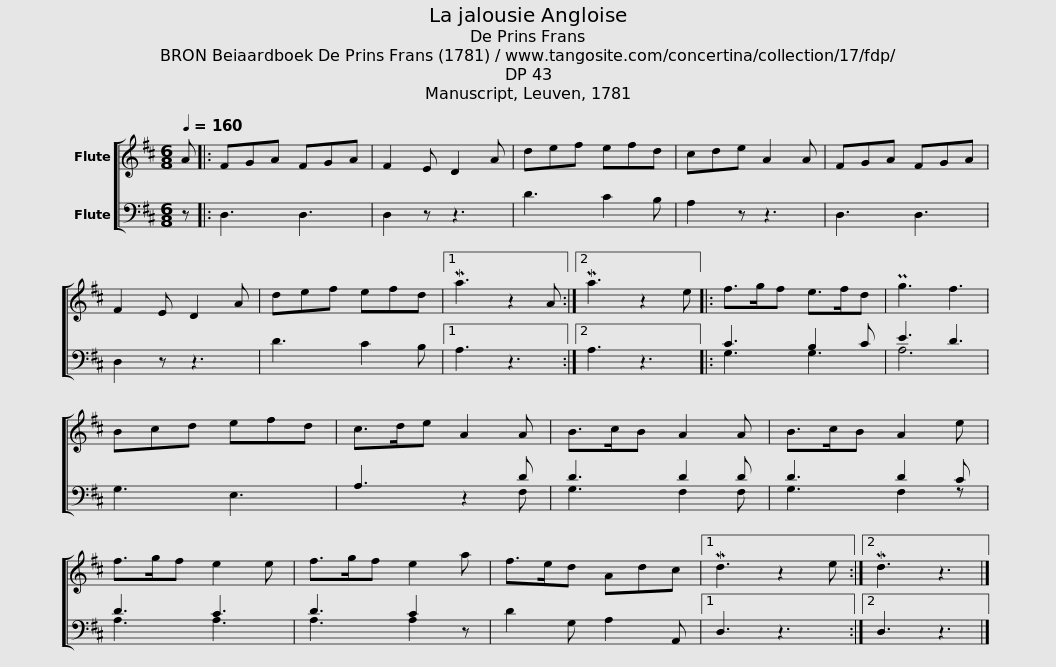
X:1
%%score [ 1 ( 2 3 ) ]
L:1/8
Q:1/4=160
M:6/8
I:linebreak $
K:D
V:1 treble
V:2 bass
V:3 bass
V:1
 A |: FGA FGA | F2 E D2 A | def efd | cde A2 A | %5
 FGA FGA |$ F2 E D2 A | def efd |1 Ma3 z2 A :|2 Ma3 z2 e |: %10
 f>gf e>fd | Pg3 f3 | Bcd efd |$ c>de A2 A | B>cB A2 A | %15
 B>cB A2 e | f>gf e2 e | f>gf e2 a | f>ed Adc |1 Md3 z2 e :|2$ %20
 Md3 z3 |] %21
V:2
 z |: D,3 D,3 | D,2 z z3 | D3 C2 B, | A,2 z z3 | %5
 D,3 D,3 |$ D,2 z z3 | D3 C2 B, |1 A,3 z3 :|2 A,3 z3 |: %10
 C3 B,2 C | E3 D3 | G,3 E,3 |$ A,3 z2 D | D3 D2 D | %15
 D3 D2 C | D3 C3 | D3 C2 z | D2 G, A,2 A,, |1 D,3 z3 :|2$ %20
 D,3 z3 |] %21
V:3
 x |: x6 | x6 | x6 | x6 | %5
 x6 |$ x6 | x6 |1 x6 :|2 x6 |: %10
 G,3 G,3 | A,6 | x6 |$ x5 F, | G,3 F,2 F, | %15
 G,3 F,2 z | A,3 A,3 | A,3 A,2 x | x6 |1 x6 :|2$ %20
 x6 |] %21
